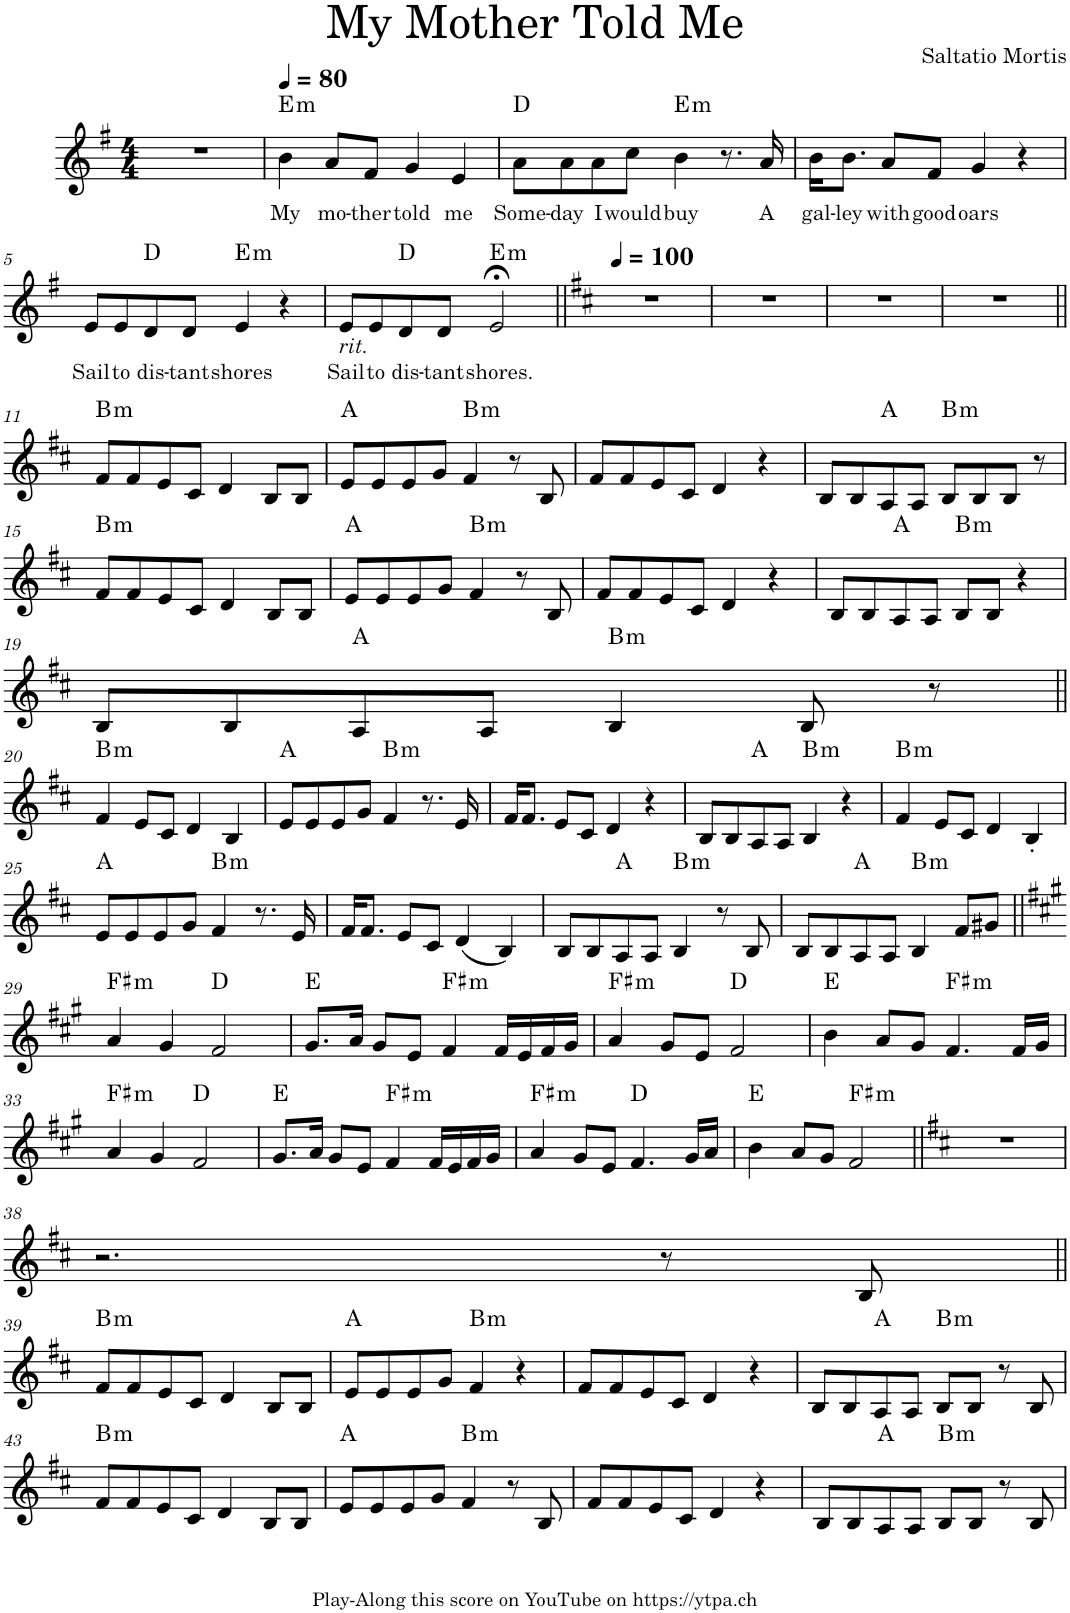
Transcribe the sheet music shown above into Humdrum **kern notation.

**kern	**text	**harte
*part1	*part1	*part1
*staff1	*staff1	*
*I"Voice	*	*
*I'Vc.	*	*
*clefG2	*	*
*k[f#]	*	*
*M4/4	*	*
=1	=1	=1
1r	.	.
=2	=2	=2
*MM80	*	*
!	!LO:LY:b	!LO:H:kt=m
4b\	My	E:min
!	!LO:LY:b	!
8a/L	mo-	.
!	!LO:LY:b	!
8f#/J	-ther	.
!	!LO:LY:b	!
4g/	told	.
!	!LO:LY:b	!
4e/	me	.
=3	=3	=3
!	!LO:LY:b	!
8a\L	Some-	D:maj
!	!LO:LY:b	!
8a\	-day	.
!	!LO:LY:b	!
8a\	I	.
!	!LO:LY:b	!
8cc\J	would	.
!	!LO:LY:b	!LO:H:kt=m
4b\	buy	E:min
8.r	.	.
!	!LO:LY:b	!
16a/	A	.
=4	=4	=4
!	!LO:LY:b	!
16b\KL	gal-	.
!	!LO:LY:b	!
8.b\J	-ley	.
!	!LO:LY:b	!
8a/L	with	.
!	!LO:LY:b	!
8f#/J	good	.
!	!LO:LY:b	!
4g/	oars	.
4r	.	.
!!LO:LB:g=z
=5	=5	=5
!	!LO:LY:b	!
8e/L	Sail	.
!	!LO:LY:b	!
8e/	to	.
!	!LO:LY:b	!
8d/	dis-	D:maj
!	!LO:LY:b	!
8d/J	-tant	.
!	!LO:LY:b	!LO:H:kt=m
4e/	shores	E:min
4r	.	.
=6	=6	=6
!LO:TX:b:i:t=rit.	!	!
!	!LO:LY:b	!
8e/L	Sail	.
!	!LO:LY:b	!
8e/	to	.
!	!LO:LY:b	!
8d/	dis-	D:maj
!	!LO:LY:b	!
8d/J	-tant	.
!	!LO:LY:b	!LO:H:kt=m
2e;</	shores.	E:min
=7||	=7||	=7||
*k[f#c#]	*	*
*MM100	*	*
1r	.	.
=8	=8	=8
1r	.	.
=9	=9	=9
1r	.	.
=10	=10	=10
1r	.	.
!!LO:LB:g=z
=11||	=11||	=11||
!	!	!LO:H:kt=m
8f#/L	.	B:min
8f#/	.	.
8e/	.	.
8c#/J	.	.
4d/	.	.
8B/L	.	.
8B/J	.	.
=12	=12	=12
8e/L	.	A:maj
8e/	.	.
8e/	.	.
8g/J	.	.
!	!	!LO:H:kt=m
4f#/	.	B:min
8r	.	.
8B/	.	.
=13	=13	=13
8f#/L	.	.
8f#/	.	.
8e/	.	.
8c#/J	.	.
4d/	.	.
4r	.	.
=14	=14	=14
8B/L	.	.
8B/	.	.
8A/	.	A:maj
8A/J	.	.
!	!	!LO:H:kt=m
8B/L	.	B:min
8B/	.	.
8B/J	.	.
8r	.	.
!!LO:LB:g=z
=15	=15	=15
!	!	!LO:H:kt=m
8f#/L	.	B:min
8f#/	.	.
8e/	.	.
8c#/J	.	.
4d/	.	.
8B/L	.	.
8B/J	.	.
=16	=16	=16
8e/L	.	A:maj
8e/	.	.
8e/	.	.
8g/J	.	.
!	!	!LO:H:kt=m
4f#/	.	B:min
8r	.	.
8B/	.	.
=17	=17	=17
8f#/L	.	.
8f#/	.	.
8e/	.	.
8c#/J	.	.
4d/	.	.
4r	.	.
=18	=18	=18
8B/L	.	.
8B/	.	.
8A/	.	A:maj
8A/J	.	.
!	!	!LO:H:kt=m
8B/L	.	B:min
8B/J	.	.
4r	.	.
!!LO:LB:g=z
=19	=19	=19
8B/L	.	.
8B/	.	.
8A/	.	A:maj
8A/J	.	.
!	!	!LO:H:kt=m
4B/	.	B:min
8B/	.	.
8r	.	.
!!LO:LB:g=z
=20||	=20||	=20||
!	!	!LO:H:kt=m
4f#/	.	B:min
8e/L	.	.
8c#/J	.	.
4d/	.	.
4B/	.	.
=21	=21	=21
8e/L	.	A:maj
8e/	.	.
8e/	.	.
8g/J	.	.
!	!	!LO:H:kt=m
4f#/	.	B:min
8.r	.	.
16e/	.	.
=22	=22	=22
16f#/KL	.	.
8.f#/J	.	.
8e/L	.	.
8c#/J	.	.
4d/	.	.
4r	.	.
=23	=23	=23
8B/L	.	.
8B/	.	.
8A/	.	A:maj
8A/J	.	.
!	!	!LO:H:kt=m
4B/	.	B:min
4r	.	.
=24	=24	=24
!	!	!LO:H:kt=m
4f#/	.	B:min
8e/L	.	.
8c#/J	.	.
4d/	.	.
4B'/	.	.
!!LO:LB:g=z
=25	=25	=25
8e/L	.	A:maj
8e/	.	.
8e/	.	.
8g/J	.	.
!	!	!LO:H:kt=m
4f#/	.	B:min
8.r	.	.
16e/	.	.
=26	=26	=26
16f#/KL	.	.
8.f#/J	.	.
8e/L	.	.
8c#/J	.	.
(4d/	.	.
4B/)	.	.
=27	=27	=27
8B/L	.	.
8B/	.	.
8A/	.	A:maj
8A/J	.	.
!	!	!LO:H:kt=m
4B/	.	B:min
8r	.	.
8B/	.	.
=28	=28	=28
8B/L	.	.
8B/	.	.
8A/	.	A:maj
8A/J	.	.
!	!	!LO:H:kt=m
4B/	.	B:min
8f#/L	.	.
8g#X/J	.	.
!!LO:LB:g=z
=29||	=29||	=29||
*k[f#c#g#]	*	*
!	!	!LO:H:kt=m
4a/	.	F#:min
4g#/	.	.
2f#/	.	D:maj
=30	=30	=30
8.g#/L	.	E:maj
16a/Jk	.	.
8g#/L	.	.
8e/J	.	.
!	!	!LO:H:kt=m
4f#/	.	F#:min
16f#/LL	.	.
16e/	.	.
16f#/	.	.
16g#/JJ	.	.
=31	=31	=31
!	!	!LO:H:kt=m
4a/	.	F#:min
8g#/L	.	.
8e/J	.	.
2f#/	.	D:maj
=32	=32	=32
4b\	.	E:maj
8a/L	.	.
8g#/J	.	.
!	!	!LO:H:kt=m
4.f#/	.	F#:min
16f#/LL	.	.
16g#/JJ	.	.
!!LO:LB:g=z
=33	=33	=33
!	!	!LO:H:kt=m
4a/	.	F#:min
4g#/	.	.
2f#/	.	D:maj
=34	=34	=34
8.g#/L	.	E:maj
16a/Jk	.	.
8g#/L	.	.
8e/J	.	.
!	!	!LO:H:kt=m
4f#/	.	F#:min
16f#/LL	.	.
16e/	.	.
16f#/	.	.
16g#/JJ	.	.
=35	=35	=35
!	!	!LO:H:kt=m
4a/	.	F#:min
8g#/L	.	.
8e/J	.	.
4.f#/	.	D:maj
16g#/LL	.	.
16a/JJ	.	.
=36	=36	=36
4b\	.	E:maj
8a/L	.	.
8g#/J	.	.
!	!	!LO:H:kt=m
2f#/	.	F#:min
=37||	=37||	=37||
*k[f#c#]	*	*
1r	.	.
!!LO:LB:g=z
=38	=38	=38
2.r	.	.
8r	.	.
8B/	.	.
!!LO:LB:g=z
=39||	=39||	=39||
!	!	!LO:H:kt=m
8f#/L	.	B:min
8f#/	.	.
8e/	.	.
8c#/J	.	.
4d/	.	.
8B/L	.	.
8B/J	.	.
=40	=40	=40
8e/L	.	A:maj
8e/	.	.
8e/	.	.
8g/J	.	.
!	!	!LO:H:kt=m
4f#/	.	B:min
4r	.	.
=41	=41	=41
8f#/L	.	.
8f#/	.	.
8e/	.	.
8c#/J	.	.
4d/	.	.
4r	.	.
=42	=42	=42
8B/L	.	.
8B/	.	.
8A/	.	A:maj
8A/J	.	.
!	!	!LO:H:kt=m
8B/L	.	B:min
8B/J	.	.
8r	.	.
8B/	.	.
!!LO:LB:g=z
=43	=43	=43
!	!	!LO:H:kt=m
8f#/L	.	B:min
8f#/	.	.
8e/	.	.
8c#/J	.	.
4d/	.	.
8B/L	.	.
8B/J	.	.
=44	=44	=44
8e/L	.	A:maj
8e/	.	.
8e/	.	.
8g/J	.	.
!	!	!LO:H:kt=m
4f#/	.	B:min
8r	.	.
8B/	.	.
=45	=45	=45
8f#/L	.	.
8f#/	.	.
8e/	.	.
8c#/J	.	.
4d/	.	.
4r	.	.
=46	=46	=46
8B/L	.	.
8B/	.	.
8A/	.	A:maj
8A/J	.	.
!	!	!LO:H:kt=m
8B/L	.	B:min
8B/J	.	.
8r	.	.
8B/	.	.
=	=	=
*-	*-	*-
